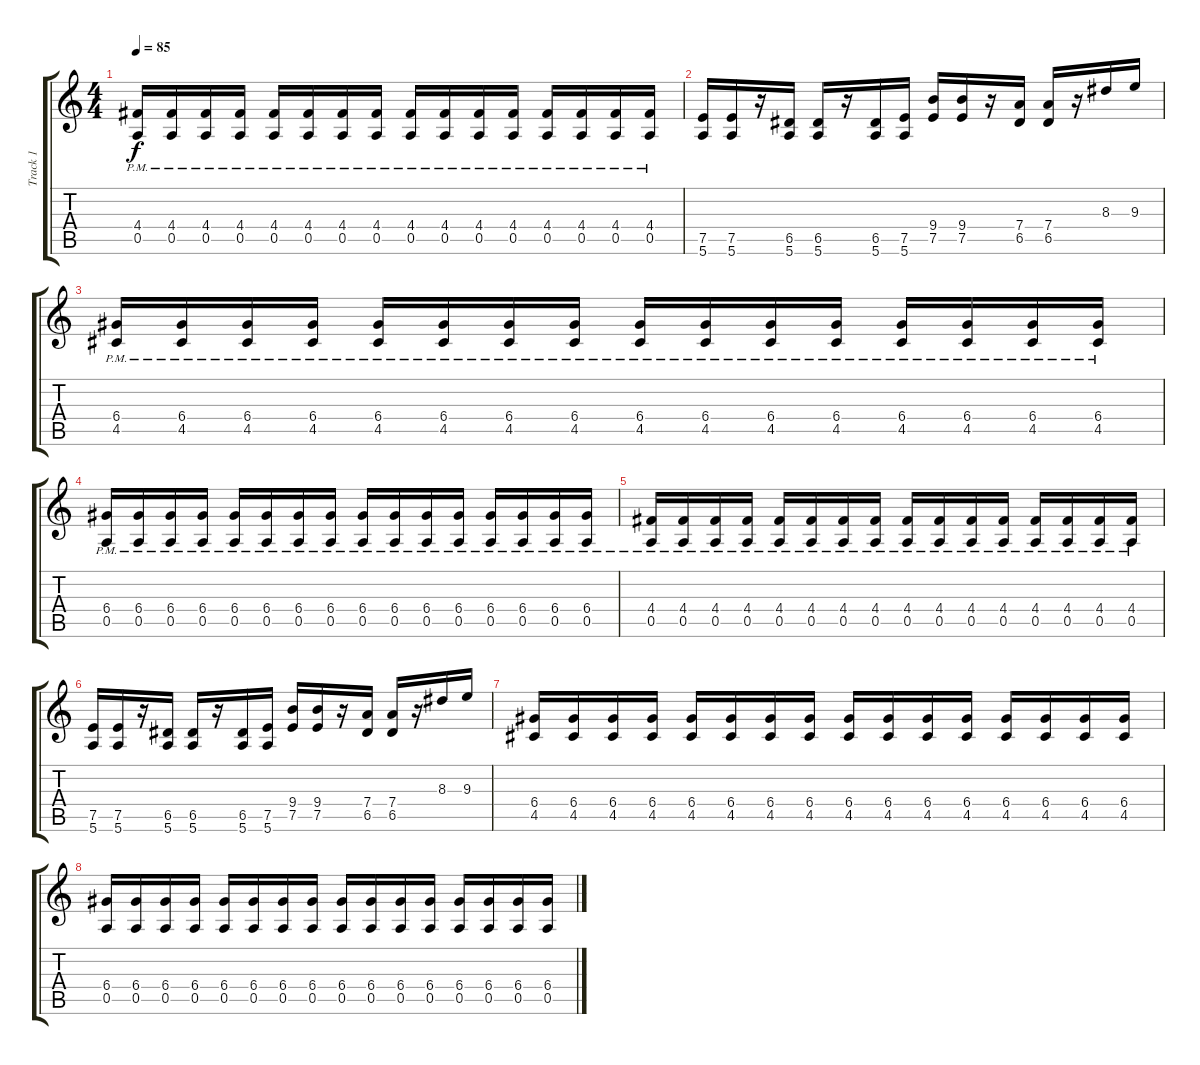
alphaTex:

\track ("Track 1" "Track 1") {instrument overdrivenguitar}
\staff {score tabs}
\tuning (E4 B3 G3 D3 A2 E2) {hide}
\ts (4 4)
\tempo 85
\clef g2
\ks c
(4.4{pm} 0.5{pm}).16{dy f} (4.4{pm} 0.5{pm}).16 (4.4{pm} 0.5{pm}).16 (4.4{pm} 0.5{pm}).16 (4.4{pm} 0.5{pm}).16 (4.4{pm} 0.5{pm}).16 (4.4{pm} 0.5{pm}).16 (4.4{pm} 0.5{pm}).16 (4.4{pm} 0.5{pm}).16 (4.4{pm} 0.5{pm}).16 (4.4{pm} 0.5{pm}).16 (4.4{pm} 0.5{pm}).16 (4.4{pm} 0.5{pm}).16 (4.4{pm} 0.5{pm}).16 (4.4{pm} 0.5{pm}).16 (4.4{pm} 0.5{pm}).16 |
(7.5 5.6).16 (7.5 5.6).16 r.16 (6.5 5.6).16 (6.5 5.6).16 r.16 (6.5 5.6).16 (7.5 5.6).16 (9.4 7.5).16 (9.4 7.5).16 r.16 (7.4 6.5).16 (7.4 6.5).16 r.16 8.3.16 9.3.16 |
(6.4{pm} 4.5{pm}).16 (6.4{pm} 4.5{pm}).16 (6.4{pm} 4.5{pm}).16 (6.4{pm} 4.5{pm}).16 (6.4{pm} 4.5{pm}).16 (6.4{pm} 4.5{pm}).16 (6.4{pm} 4.5{pm}).16 (6.4{pm} 4.5{pm}).16 (6.4{pm} 4.5{pm}).16 (6.4{pm} 4.5{pm}).16 (6.4{pm} 4.5{pm}).16 (6.4{pm} 4.5{pm}).16 (6.4{pm} 4.5{pm}).16 (6.4{pm} 4.5{pm}).16 (6.4{pm} 4.5{pm}).16 (6.4{pm} 4.5{pm}).16 |
(6.4{pm} 0.5{pm}).16 (6.4{pm} 0.5{pm}).16 (6.4{pm} 0.5{pm}).16 (6.4{pm} 0.5{pm}).16 (6.4{pm} 0.5{pm}).16 (6.4{pm} 0.5{pm}).16 (6.4{pm} 0.5{pm}).16 (6.4{pm} 0.5{pm}).16 (6.4{pm} 0.5{pm}).16 (6.4{pm} 0.5{pm}).16 (6.4{pm} 0.5{pm}).16 (6.4{pm} 0.5{pm}).16 (6.4{pm} 0.5{pm}).16 (6.4{pm} 0.5{pm}).16 (6.4{pm} 0.5{pm}).16 (6.4{pm} 0.5{pm}).16 |
(4.4{pm} 0.5{pm}).16 (4.4{pm} 0.5{pm}).16 (4.4{pm} 0.5{pm}).16 (4.4{pm} 0.5{pm}).16 (4.4{pm} 0.5{pm}).16 (4.4{pm} 0.5{pm}).16 (4.4{pm} 0.5{pm}).16 (4.4{pm} 0.5{pm}).16 (4.4{pm} 0.5{pm}).16 (4.4{pm} 0.5{pm}).16 (4.4{pm} 0.5{pm}).16 (4.4{pm} 0.5{pm}).16 (4.4{pm} 0.5{pm}).16 (4.4{pm} 0.5{pm}).16 (4.4{pm} 0.5{pm}).16 (4.4{pm} 0.5{pm}).16 |
(7.5 5.6).16 (7.5 5.6).16 r.16 (6.5 5.6).16 (6.5 5.6).16 r.16 (6.5 5.6).16 (7.5 5.6).16 (9.4 7.5).16 (9.4 7.5).16 r.16 (7.4 6.5).16 (7.4 6.5).16 r.16 8.3.16 9.3.16 |
(6.4 4.5).16 (6.4 4.5).16 (6.4 4.5).16 (6.4 4.5).16 (6.4 4.5).16 (6.4 4.5).16 (6.4 4.5).16 (6.4 4.5).16 (6.4 4.5).16 (6.4 4.5).16 (6.4 4.5).16 (6.4 4.5).16 (6.4 4.5).16 (6.4 4.5).16 (6.4 4.5).16 (6.4 4.5).16 |
(6.4 0.5).16 (6.4 0.5).16 (6.4 0.5).16 (6.4 0.5).16 (6.4 0.5).16 (6.4 0.5).16 (6.4 0.5).16 (6.4 0.5).16 (6.4 0.5).16 (6.4 0.5).16 (6.4 0.5).16 (6.4 0.5).16 (6.4 0.5).16 (6.4 0.5).16 (6.4 0.5).16 (6.4 0.5).16
